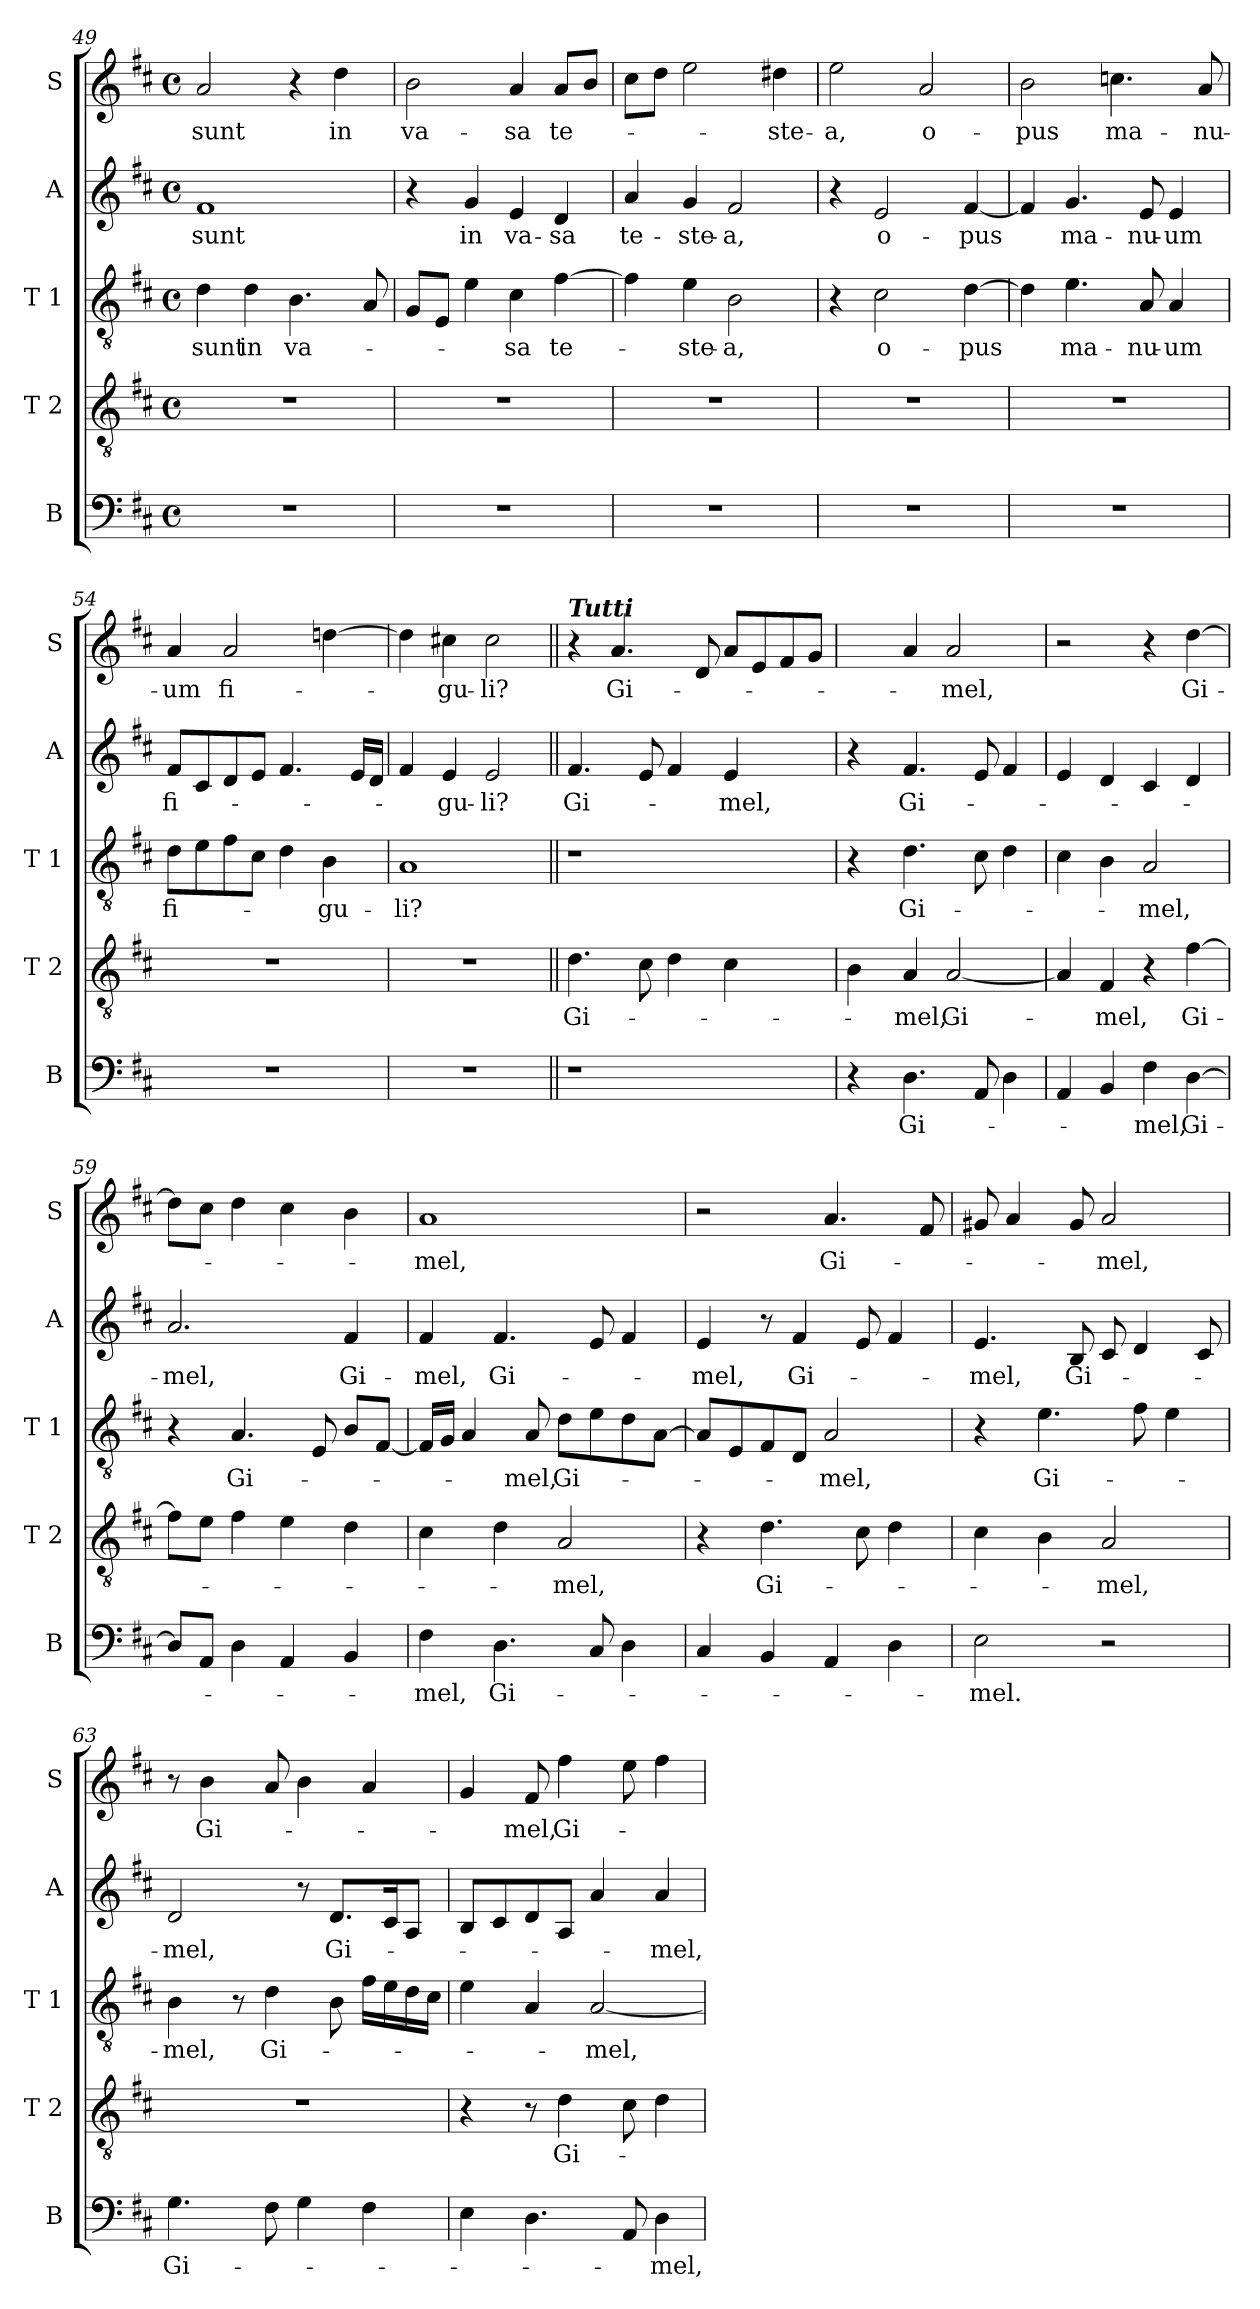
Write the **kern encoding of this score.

**kern	**text	**kern	**text	**kern	**text	**kern	**text	**kern	**text
*part5	*part5	*part4	*part4	*part3	*part3	*part2	*part2	*part1	*part1
*staff5	*staff5	*staff4	*staff4	*staff3	*staff3	*staff2	*staff2	*staff1	*staff1
*I"B	*	*I"T 2	*	*I"T 1	*	*I"A	*	*I"S	*
*I'B	*	*I'T 2	*	*I'T 1	*	*I'A	*	*I'S	*
!!LO:LB:g=z
*clefF4	*	*clefGv2	*	*clefGv2	*	*clefG2	*	*clefG2	*
*k[f#c#]	*	*k[f#c#]	*	*k[f#c#]	*	*k[f#c#]	*	*k[f#c#]	*
*b:	*	*b:	*	*b:	*	*b:	*	*b:	*
*M4/4	*	*M4/4	*	*M4/4	*	*M4/4	*	*M4/4	*
*met(c)	*	*met(c)	*	*met(c)	*	*met(c)	*	*met(c)	*
=49	=49	=49	=49	=49	=49	=49	=49	=49	=49
!	!	!	!	!	!LO:LY:b	!	!LO:LY:b	!	!LO:LY:b
1r	.	1r	.	4d\	sunt	1f#	sunt	2a/	sunt
!	!	!	!	!	!LO:LY:b	!	!	!	!
.	.	.	.	4d\	in	.	.	.	.
!	!	!	!	!	!LO:LY:b	!	!	!	!
.	.	.	.	4.B\	va-	.	.	4r	.
!	!	!	!	!	!	!	!	!	!LO:LY:b
.	.	.	.	.	.	.	.	4dd\	in
.	.	.	.	8A/	.	.	.	.	.
=50	=50	=50	=50	=50	=50	=50	=50	=50	=50
!	!	!	!	!	!	!	!	!	!LO:LY:b
1r	.	1r	.	8G/L	.	4r	.	2b\	va-
.	.	.	.	8E/J	.	.	.	.	.
!	!	!	!	!	!	!	!LO:LY:b	!	!
.	.	.	.	4e\	.	4g/	in	.	.
!	!	!	!	!	!LO:LY:b	!	!LO:LY:b	!	!LO:LY:b
.	.	.	.	4c#\	-sa	4e/	va-	4a/	-sa
!	!	!	!	!	!LO:LY:b	!	!LO:LY:b	!	!LO:LY:b
.	.	.	.	[4f#\	te-	4d/	-sa	8a/L	te-
.	.	.	.	.	.	.	.	8b/J	.
=51	=51	=51	=51	=51	=51	=51	=51	=51	=51
!	!	!	!	!	!	!	!LO:LY:b	!	!
1r	.	1r	.	4f#\]	.	4a/	te-	8cc#\L	.
.	.	.	.	.	.	.	.	8dd\J	.
!	!	!	!	!	!LO:LY:b	!	!LO:LY:b	!	!
.	.	.	.	4e\	-ste-	4g/	-ste-	2ee\	.
!	!	!	!	!	!LO:LY:b	!	!LO:LY:b	!	!
.	.	.	.	2B\	-a,	2f#/	-a,	.	.
!	!	!	!	!	!	!	!	!	!LO:LY:b
.	.	.	.	.	.	.	.	4dd#X\	-ste-
=52	=52	=52	=52	=52	=52	=52	=52	=52	=52
!	!	!	!	!	!	!	!	!	!LO:LY:b
1r	.	1r	.	4r	.	4r	.	2ee\	-a,
!	!	!	!	!	!LO:LY:b	!	!LO:LY:b	!	!
.	.	.	.	2c#\	o-	2e/	o-	.	.
!	!	!	!	!	!	!	!	!	!LO:LY:b
.	.	.	.	.	.	.	.	2a/	o-
!	!	!	!	!	!LO:LY:b	!	!LO:LY:b	!	!
.	.	.	.	[4d\	-pus	[4f#/	-pus	.	.
=53	=53	=53	=53	=53	=53	=53	=53	=53	=53
!	!	!	!	!	!	!	!	!	!LO:LY:b
1r	.	1r	.	4d\]	.	4f#/]	.	2b\	-pus
!	!	!	!	!	!LO:LY:b	!	!LO:LY:b	!	!
.	.	.	.	4.e\	ma-	4.g/	ma-	.	.
!	!	!	!	!	!	!	!	!	!LO:LY:b
.	.	.	.	.	.	.	.	4.ccn\	ma-
!	!	!	!	!	!LO:LY:b	!	!LO:LY:b	!	!
.	.	.	.	8A/	-nu-	8e/	-nu-	.	.
!	!	!	!	!	!LO:LY:b	!	!LO:LY:b	!	!
.	.	.	.	4A/	-um	4e/	-um	.	.
!	!	!	!	!	!	!	!	!	!LO:LY:b
.	.	.	.	.	.	.	.	8a/	-nu-
=54	=54	=54	=54	=54	=54	=54	=54	=54	=54
!	!	!	!	!	!LO:LY:b	!	!LO:LY:b	!	!LO:LY:b
1r	.	1r	.	8d\L	fi-	8f#/L	fi-	4a/	-um
.	.	.	.	8e\	.	8c#/	.	.	.
!	!	!	!	!	!	!	!	!	!LO:LY:b
.	.	.	.	8f#\	.	8d/	.	2a/	fi-
.	.	.	.	8c#\J	.	8e/J	.	.	.
.	.	.	.	4d\	.	4.f#/	.	.	.
!	!	!	!	!	!LO:LY:b	!	!	!	!
.	.	.	.	4B\	-gu-	.	.	[4ddn\	.
.	.	.	.	.	.	16e/LL	.	.	.
.	.	.	.	.	.	16d/JJ	.	.	.
=55	=55	=55	=55	=55	=55	=55	=55	=55	=55
!	!	!	!	!	!LO:LY:b	!	!	!	!
1r	.	1r	.	1A	-li?	4f#/	.	4dd\]	.
!	!	!	!	!	!	!	!LO:LY:b	!	!LO:LY:b
.	.	.	.	.	.	4e/	-gu-	4cc#X\	-gu-
!	!	!	!	!	!	!	!LO:LY:b	!	!LO:LY:b
.	.	.	.	.	.	2e/	-li?	2cc#\	-li?
!!LO:LB:g=z
=56||	=56||	=56||	=56||	=56||	=56||	=56||	=56||	=56||	=56||
!	!	!	!	!	!	!	!	!LO:TX:a:Bi:t=Tutti	!
!	!	!	!LO:LY:b	!	!	!	!LO:LY:b	!	!
1r	.	4.d\	Gi-	1r	.	4.f#/	Gi-	4r	.
!	!	!	!	!	!	!	!	!	!LO:LY:b
.	.	.	.	.	.	.	.	4.a/	Gi-
.	.	8c#\	.	.	.	8e/	.	.	.
.	.	4d\	.	.	.	4f#/	.	.	.
.	.	.	.	.	.	.	.	8d/	.
!	!	!	!	!	!	!	!LO:LY:b	!	!
.	.	4c#\	.	.	.	4e/	-mel,	8a/L	.
.	.	.	.	.	.	.	.	8e/	.
4ryy	.	4ryy	.	4ryy	.	4ryy	.	8f#/	.
.	.	.	.	.	.	.	.	8g/J	.
=57	=57	=57	=57	=57	=57	=57	=57	=57	=57
4r	.	4B\	.	4r	.	4r	.	8f#/Lyy	.
.	.	.	.	.	.	.	.	8g/Jyy	.
!	!LO:LY:b	!	!LO:LY:b	!	!LO:LY:b	!	!LO:LY:b	!	!
4.D\	Gi-	4A/	-mel,	4.d\	Gi-	4.f#/	Gi-	4a/	.
!	!	!	!LO:LY:b	!	!	!	!	!	!LO:LY:b
.	.	[2A/	Gi-	.	.	.	.	2a/	-mel,
8AA/	.	.	.	8c#\	.	8e/	.	.	.
4D\	.	.	.	4d\	.	4f#/	.	.	.
=58	=58	=58	=58	=58	=58	=58	=58	=58	=58
4AA/	.	4A/]	.	4c#\	.	4e/	.	2r	.
!	!	!	!LO:LY:b	!	!	!	!	!	!
4BB/	.	4F#/	-mel,	4B\	.	4d/	.	.	.
!	!LO:LY:b	!	!	!	!LO:LY:b	!	!	!	!
4F#\	-mel,	4r	.	2A/	-mel,	4c#/	.	4r	.
!	!LO:LY:b	!	!LO:LY:b	!	!	!	!	!	!LO:LY:b
[4D\	Gi-	[4f#\	Gi-	.	.	4d/	.	[4dd\	Gi-
=59	=59	=59	=59	=59	=59	=59	=59	=59	=59
!	!	!	!	!	!	!	!LO:LY:b	!	!
8D/L]	.	8f#\L]	.	4r	.	2.a/	-mel,	8dd\L]	.
8AA/J	.	8e\J	.	.	.	.	.	8cc#\J	.
!	!	!	!	!	!LO:LY:b	!	!	!	!
4D\	.	4f#\	.	4.A/	Gi-	.	.	4dd\	.
4AA/	.	4e\	.	.	.	.	.	4cc#\	.
.	.	.	.	8E/	.	.	.	.	.
!	!	!	!	!	!	!	!LO:LY:b	!	!
4BB/	.	4d\	.	8B/L	.	4f#/	Gi-	4b\	.
.	.	.	.	[8F#/J	.	.	.	.	.
=60	=60	=60	=60	=60	=60	=60	=60	=60	=60
!	!LO:LY:b	!	!	!	!	!	!LO:LY:b	!	!LO:LY:b
4F#\	-mel,	4c#\	.	16F#/LL]	.	4f#/	-mel,	1a	-mel,
.	.	.	.	16G/JJ	.	.	.	.	.
.	.	.	.	4A/	.	.	.	.	.
!	!LO:LY:b	!	!	!	!	!	!LO:LY:b	!	!
4.D\	Gi-	4d\	.	.	.	4.f#/	Gi-	.	.
!	!	!	!	!	!LO:LY:b	!	!	!	!
.	.	.	.	8A/	-mel,	.	.	.	.
!	!	!	!LO:LY:b	!	!LO:LY:b	!	!	!	!
.	.	2A/	-mel,	8d\L	Gi-	.	.	.	.
8C#/	.	.	.	8e\	.	8e/	.	.	.
4D\	.	.	.	8d\	.	4f#/	.	.	.
.	.	.	.	[8A\J	.	.	.	.	.
!!LO:PB:g=z
=61	=61	=61	=61	=61	=61	=61	=61	=61	=61
!	!	!	!	!	!	!	!LO:LY:b	!	!
4C#/	.	4r	.	8A/L]	.	4e/	-mel,	2r	.
.	.	.	.	8E/	.	.	.	.	.
!	!	!	!LO:LY:b	!	!	!	!	!	!
4BB/	.	4.d\	Gi-	8F#/	.	8r	.	.	.
!	!	!	!	!	!	!	!LO:LY:b	!	!
.	.	.	.	8D/J	.	4f#/	Gi-	.	.
!	!	!	!	!	!LO:LY:b	!	!	!	!LO:LY:b
4AA/	.	.	.	2A/	-mel,	.	.	4.a/	Gi-
.	.	8c#\	.	.	.	8e/	.	.	.
4D\	.	4d\	.	.	.	4f#/	.	.	.
.	.	.	.	.	.	.	.	8f#/	.
=62	=62	=62	=62	=62	=62	=62	=62	=62	=62
!	!LO:LY:b	!	!	!	!	!	!LO:LY:b	!	!
2E\	-mel.	4c#\	.	4r	.	4.e/	-mel,	8g#X/	.
.	.	.	.	.	.	.	.	4a/	.
!	!	!	!	!	!LO:LY:b	!	!	!	!
.	.	4B\	.	4.e\	Gi-	.	.	.	.
!	!	!	!	!	!	!	!LO:LY:b	!	!
.	.	.	.	.	.	8B/	Gi-	8g#/	.
!	!	!	!LO:LY:b	!	!	!	!	!	!LO:LY:b
2r	.	2A/	-mel,	.	.	8c#/	.	2a/	-mel,
.	.	.	.	8f#\	.	4d/	.	.	.
.	.	.	.	4e\	.	.	.	.	.
.	.	.	.	.	.	8c#/	.	.	.
=63	=63	=63	=63	=63	=63	=63	=63	=63	=63
!	!LO:LY:b	!	!	!	!LO:LY:b	!	!LO:LY:b	!	!
4.G\	Gi-	1r	.	4B\	-mel,	2d/	-mel,	8r	.
!	!	!	!	!	!	!	!	!	!LO:LY:b
.	.	.	.	.	.	.	.	4b\	Gi-
.	.	.	.	8r	.	.	.	.	.
!	!	!	!	!	!LO:LY:b	!	!	!	!
8F#\	.	.	.	4d\	Gi-	.	.	8a/	.
4G\	.	.	.	.	.	8r	.	4b\	.
!	!	!	!	!	!	!	!LO:LY:b	!	!
.	.	.	.	8B\	.	8.d/L	Gi-	.	.
4F#\	.	.	.	16f#\LL	.	.	.	4a/	.
.	.	.	.	16e\	.	16c#/k	.	.	.
.	.	.	.	16d\	.	8A/J	.	.	.
.	.	.	.	16c#\JJ	.	.	.	.	.
=64	=64	=64	=64	=64	=64	=64	=64	=64	=64
4E\	.	4r	.	4e\	.	8B/L	.	4g/	.
.	.	.	.	.	.	8c#/	.	.	.
!	!	!	!	!	!	!	!	!	!LO:LY:b
4.D\	.	8r	.	4A/	.	8d/	.	8f#/	-mel,
!	!	!	!LO:LY:b	!	!	!	!	!	!LO:LY:b
.	.	4d\	Gi-	.	.	8A/J	.	4ff#\	Gi-
!	!	!	!	!	!LO:LY:b	!	!	!	!
.	.	.	.	[2A/	-mel,	4a/	.	.	.
8AA/	.	8c#\	.	.	.	.	.	8ee\	.
!	!LO:LY:b	!	!	!	!	!	!LO:LY:b	!	!
4D\	-mel,	4d\	.	.	.	4a/	-mel,	4ff#\	.
=	=	=	=	=	=	=	=	=	=
*-	*-	*-	*-	*-	*-	*-	*-	*-	*-
